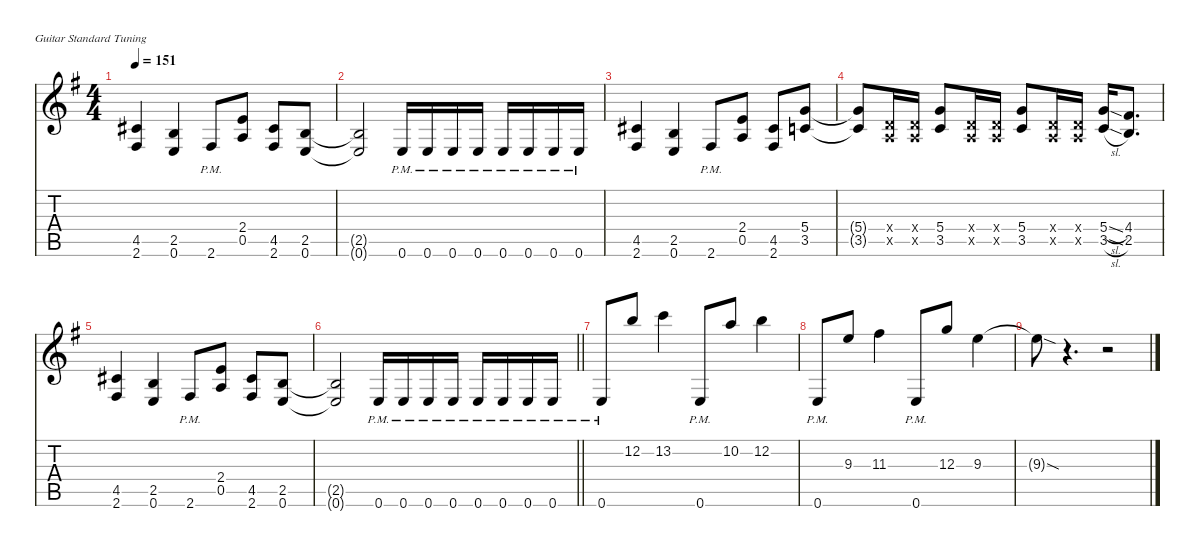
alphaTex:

\defaultSystemsLayout 4
\hideDynamics
\bracketExtendMode nobrackets
\singleTrackTrackNamePolicy hidden
\multiTrackTrackNamePolicy hidden
\otherSystemsTrackNameOrientation horizontal
\track ("Guitar 1" "dist.guit.") {defaultSystemsLayout 8 mute instrument distortionguitar}
\staff {score tabs}
\tuning (E4 B3 G3 D3 A2 E2)
\ts (4 4)
\tempo 151
\clef g2
\ks eminor
(4.5{acc #} 2.6{acc #}).4{dy f beam Up} (2.5{acc forcenatural} 0.6{acc forcenatural}).4{beam Up} 2.6{pm acc #}.8{beam Up} (2.4{acc forcenatural} 0.5{acc forcenatural}).8{beam Up} (4.5{acc #} 2.6{acc #}).8{beam Up} (2.5{acc forcenatural} 0.6{acc forcenatural}).8{beam Up} |
(2.5{t acc forcenatural} 0.6{t acc forcenatural}).2{beam Up} 0.6{pm acc forcenatural}.16{beam Up} 0.6{pm acc forcenatural}.16{beam Up} 0.6{pm acc forcenatural}.16{beam Up} 0.6{pm acc forcenatural}.16{beam Up} 0.6{pm acc forcenatural}.16{beam Up} 0.6{pm acc forcenatural}.16{beam Up} 0.6{pm acc forcenatural}.16{beam Up} 0.6{pm acc forcenatural}.16{beam Up} |
(4.5{acc #} 2.6{acc #}).4{beam Up} (2.5{acc forcenatural} 0.6{acc forcenatural}).4{beam Up} 2.6{pm acc #}.8{beam Up} (2.4{acc forcenatural} 0.5{acc forcenatural}).8{beam Up} (4.5{acc #} 2.6{acc #}).8{beam Up} (5.4{acc forcenatural} 3.5{acc forcenatural}).8{beam Up} |
(5.4{t acc forcenatural} 3.5{t acc forcenatural}).8{beam Up} (0.4{x acc forcenatural} 0.5{x acc forcenatural}).16{beam Up} (0.4{x acc forcenatural} 0.5{x acc forcenatural}).16{beam Up} (5.4{acc forcenatural} 3.5{acc forcenatural}).8{beam Up} (0.4{x acc forcenatural} 0.5{x acc forcenatural}).16{beam Up} (0.4{x acc forcenatural} 0.5{x acc forcenatural}).16{beam Up} (5.4{acc forcenatural} 3.5{acc forcenatural}).8{beam Up} (0.4{x acc forcenatural} 0.5{x acc forcenatural}).16{beam Up} (0.4{x acc forcenatural} 0.5{x acc forcenatural}).16{beam Up} (5.4{sl acc forcenatural} 3.5{sl acc forcenatural}).16{beam Up} (4.4{acc #} 2.5{acc forcenatural}).8{d beam Up} |
(4.5{acc #} 2.6{acc #}).4{beam Up} (2.5{acc forcenatural} 0.6{acc forcenatural}).4{beam Up} 2.6{pm acc #}.8{beam Up} (2.4{acc forcenatural} 0.5{acc forcenatural}).8{beam Up} (4.5{acc #} 2.6{acc #}).8{beam Up} (2.5{acc forcenatural} 0.6{acc forcenatural}).8{beam Up} |
\barLineRight lightlight
(2.5{t acc forcenatural} 0.6{t acc forcenatural}).2{beam Up} 0.6{pm acc forcenatural}.16{beam Up} 0.6{pm acc forcenatural}.16{beam Up} 0.6{pm acc forcenatural}.16{beam Up} 0.6{pm acc forcenatural}.16{beam Up} 0.6{pm acc forcenatural}.16{beam Up} 0.6{pm acc forcenatural}.16{beam Up} 0.6{pm acc forcenatural}.16{beam Up} 0.6{pm acc forcenatural}.16{beam Up} |
0.6{pm acc forcenatural}.8{dy mp beam Up} 12.2{acc forcenatural}.8{dy f beam Up} 13.2{acc forcenatural}.4{beam Down} 0.6{pm acc forcenatural}.8{dy mp beam Up} 10.2{acc forcenatural}.8{dy f beam Up} 12.2{acc forcenatural}.4{beam Down} |
0.6{pm acc forcenatural}.8{dy mp beam Up} 9.3{acc forcenatural}.8{dy f beam Up} 11.3{acc #}.4{beam Down} 0.6{pm acc forcenatural}.8{dy mp beam Up} 12.3{acc forcenatural}.8{dy f beam Up} 9.3{acc forcenatural}.4{beam Down} |
9.3{sod t acc forcenatural}.8{beam Down} r.4{d beam Down} r.2{beam Down}
